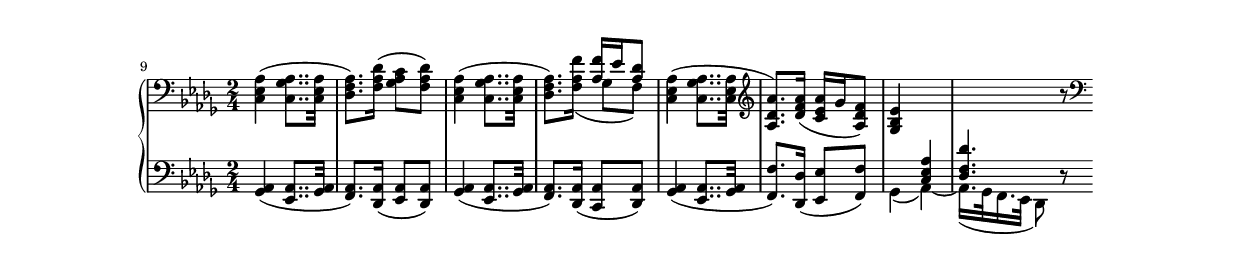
% Do not edit this file; it is automatically
% generated from Documentation/snippets/new
% This file is in the public domain.
%% Note: this file works from version 2.12.0
\version "2.13.29"
\include "english.ly"
#(set-global-staff-size 15)
\paper {
  line-width = 16\cm
  indent = 0\cm
}

% NR 1.7 Repeats

% Beethoven, Op. 57
% Piano sonata 23 - Dem Grafen Franz von Brunswick Gewidmet
% Movt II, Andante con moto
% Measures 9 - 16

\header {
  lsrtags = "headwords"
  texidoc = ""
  doctitle = "headword"
} % begin verbatim



\new PianoStaff <<

   \new Staff = RH {
      \clef bass
      \key df \major
      \time 2/4
      \set Score.currentBarNumber = #9
      \bar "|:"
      <af ef c>4 (
      <af gf c>8..
      <af ef c>32
      |
      <af f df>8. )
      <df' af f>16 (
      <c' af gf>8
      <df' af f>8 )
      |
      <af ef c>4 (
      <af gf c>8..
      <af ef c>32
      |
      <af f df>8. )
      \slurDown
      <f' af f>16 (
      <<
         {
            \voiceTwo
            gf8
            f8 )
         }
         \new Voice {
            \voiceOne
            <f' af>16
            ef'16
            <df' af>8
         }
      >>
      \oneVoice
      |
      <af ef c>4 (
      <af gf c>8..
      <af ef c>32
      \clef treble
      |
      <af' df' af>8. )
      <af' f' df'>16 (
      <af' ef' c'>16
      gf'16
      <f' df' af>8 )
      |
      \slurUp
      <ef' bf gf>4
      \change Staff = LH
      \voiceOne
      <af ef c>4
      |
      <df' f df>4.
      \change Staff = RH
      \oneVoice
      r8
      \clef bass
      \bar ":|"
   }

   \new Staff = LH {
      \clef bass
      \key df \major
      \time 2/4
      <af, gf,>4 (
      <af, ef,>8..
      <af, gf,>32
      |
      <af, f,>8. )
      <af, df,>16 (
      <af, ef,>8
      <af, df,>8 )
      |
      <af, gf,>4 (
      <af, ef,>8..
      <af, gf,>32
      |
      <af, f,>8. )
      <af, df,>16 (
      <af, c,>8
      <af, df,> )
      |
      <af, gf,>4 (
      <af, ef,>8..
      <af, gf,>32
      |
      <f f,>8. )
      <df df,>16 (
      <ef ef,>8
      <f f,>8 )
      |
      \voiceTwo
      gf,4  (
      af,4 ~ )
      |
      af,16. [ (
      gf,32
      f,16.
      ef,32 ]
      df,8 )
      \oneVoice
      r8
   }

>>
